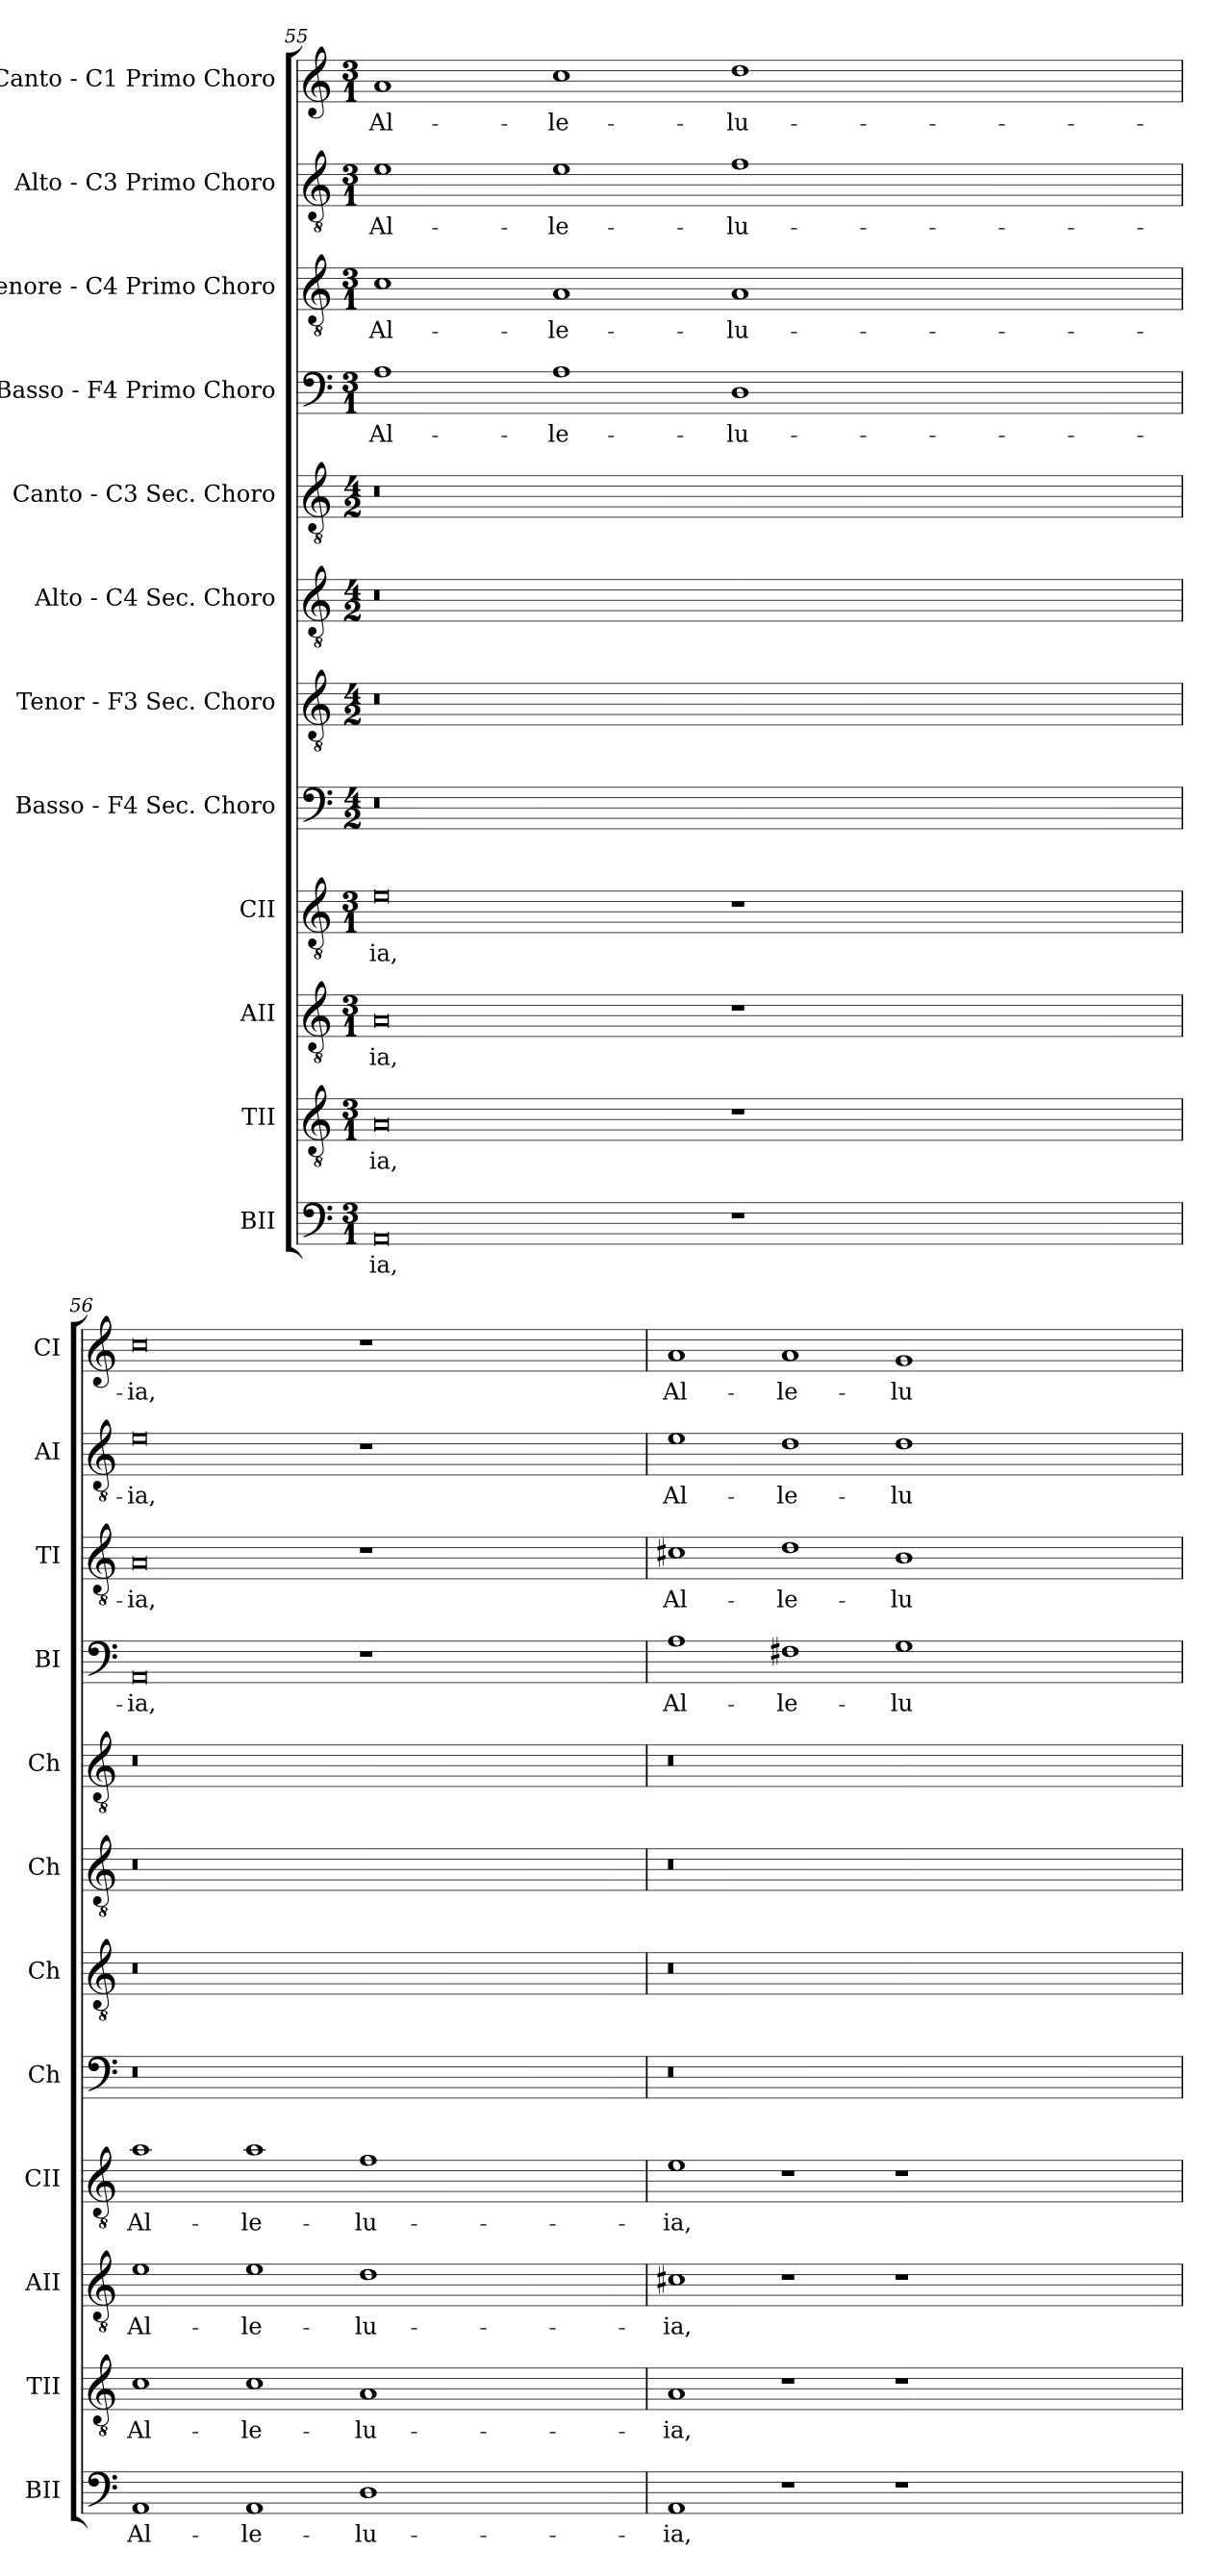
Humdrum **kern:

**kern	**text	**kern	**text	**kern	**text	**kern	**text	**kern	**kern	**kern	**kern	**kern	**text	**kern	**text	**kern	**text	**kern	**text
*part12	*part12	*part11	*part11	*part10	*part10	*part9	*part9	*part8	*part7	*part6	*part5	*part4	*part4	*part3	*part3	*part2	*part2	*part1	*part1
*staff12	*staff12	*staff11	*staff11	*staff10	*staff10	*staff9	*staff9	*staff8	*staff7	*staff6	*staff5	*staff4	*staff4	*staff3	*staff3	*staff2	*staff2	*staff1	*staff1
*I"BII	*	*I"TII	*	*I"AII	*	*I"CII	*	*I"Basso - F4  Sec. Choro	*I"Tenor - F3  Sec. Choro	*I"Alto - C4  Sec. Choro	*I"Canto - C3  Sec. Choro	*I"Basso - F4  Primo Choro	*	*I"Tenore - C4  Primo Choro	*	*I"Alto - C3  Primo Choro	*	*I"Canto - C1  Primo Choro	*
*I'BII	*	*I'TII	*	*I'AII	*	*I'CII	*	*I'Ch	*I'Ch	*I'Ch	*I'Ch	*I'BI	*	*I'TI	*	*I'AI	*	*I'CI	*
*clefF4	*	*clefGv2	*	*clefGv2	*	*clefGv2	*	*clefF4	*clefGv2	*clefGv2	*clefGv2	*clefF4	*	*clefGv2	*	*clefGv2	*	*clefG2	*
*M3/1	*	*M3/1	*	*M3/1	*	*M3/1	*	*M4/2	*M4/2	*M4/2	*M4/2	*M3/1	*	*M3/1	*	*M3/1	*	*M3/1	*
=55	=55	=55	=55	=55	=55	=55	=55	=55	=55	=55	=55	=55	=55	=55	=55	=55	=55	=55	=55
!	!LO:LY:b:cj	!	!LO:LY:b:cj	!	!LO:LY:b:cj	!	!LO:LY:b:cj	!	!	!	!	!	!LO:LY:b:cj	!	!LO:LY:b:cj	!	!LO:LY:b:cj	!	!LO:LY:b:cj
0AA	-ia,	0A	-ia,	0A	-ia,	0e	-ia,	0r	0r	0r	0r	1A	Al-	1c	Al-	1e	Al-	1a	Al-
!	!	!	!	!	!	!	!	!	!	!	!	!	!LO:LY:b:cj	!	!LO:LY:b:cj	!	!LO:LY:b:cj	!	!LO:LY:b:cj
.	.	.	.	.	.	.	.	.	.	.	.	1A	-le-	1A	-le-	1e	-le-	1cc	-le-
!LO:N:vis=1	!	!LO:N:vis=1	!	!LO:N:vis=1	!	!LO:N:vis=1	!	!	!	!	!	!	!LO:LY:b:cj	!	!LO:LY:b:cj	!	!LO:LY:b:cj	!	!LO:LY:b:cj
0.r	.	0.r	.	0.r	.	0.r	.	0.ryy	0.ryy	0.ryy	0.ryy	1D	-lu-	1A	-lu-	1f	-lu-	1dd	-lu-
.	.	.	.	.	.	.	.	.	.	.	.	0ryy	.	0ryy	.	0ryy	.	0ryy	.
=56	=56	=56	=56	=56	=56	=56	=56	=56	=56	=56	=56	=56	=56	=56	=56	=56	=56	=56	=56
!	!LO:LY:b:cj	!	!LO:LY:b:cj	!	!LO:LY:b:cj	!	!LO:LY:b:cj	!	!	!	!	!	!LO:LY:b:cj	!	!LO:LY:b:cj	!	!LO:LY:b:cj	!	!LO:LY:b:cj
1AA	Al-	1c	Al-	1e	Al-	1a	Al-	0r	0r	0r	0r	0AA	-ia,	0A	-ia,	0e	-ia,	0cc	-ia,
!	!LO:LY:b:cj	!	!LO:LY:b:cj	!	!LO:LY:b:cj	!	!LO:LY:b:cj	!	!	!	!	!	!	!	!	!	!	!	!
1AA	-le-	1c	-le-	1e	-le-	1a	-le-	.	.	.	.	.	.	.	.	.	.	.	.
!	!LO:LY:b:cj	!	!LO:LY:b:cj	!	!LO:LY:b:cj	!	!LO:LY:b:cj	!	!	!	!	!LO:N:vis=1	!	!LO:N:vis=1	!	!LO:N:vis=1	!	!LO:N:vis=1	!
1D	-lu-	1A	-lu-	1d	-lu-	1f	-lu-	0.ryy	0.ryy	0.ryy	0.ryy	0.r	.	0.r	.	0.r	.	0.r	.
0ryy	.	0ryy	.	0ryy	.	0ryy	.	.	.	.	.	.	.	.	.	.	.	.	.
!!LO:LB:g=z
=57	=57	=57	=57	=57	=57	=57	=57	=57	=57	=57	=57	=57	=57	=57	=57	=57	=57	=57	=57
!	!LO:LY:b:cj	!	!LO:LY:b:cj	!	!LO:LY:b:cj	!	!LO:LY:b:cj	!	!	!	!	!	!LO:LY:b:cj	!	!LO:LY:b:cj	!	!LO:LY:b:cj	!	!LO:LY:b:cj
1AA	-ia,	1A	-ia,	1c#X	-ia,	1e	-ia,	0r	0r	0r	0r	1A	Al-	1c#X	Al-	1e	Al-	1a	Al-
!	!	!	!	!	!	!	!	!	!	!	!	!	!LO:LY:b:cj	!	!LO:LY:b:cj	!	!LO:LY:b:cj	!	!LO:LY:b:cj
1r	.	1r	.	1r	.	1r	.	.	.	.	.	1F#X	-le-	1d	-le-	1d	-le-	1a	-le-
!LO:N:vis=1	!	!LO:N:vis=1	!	!LO:N:vis=1	!	!LO:N:vis=1	!	!	!	!	!	!	!LO:LY:b:cj	!	!LO:LY:b:cj	!	!LO:LY:b:cj	!	!LO:LY:b:cj
0.r	.	0.r	.	0.r	.	0.r	.	0.ryy	0.ryy	0.ryy	0.ryy	1G	-lu-	1B	-lu-	1d	-lu-	1g	-lu-
.	.	.	.	.	.	.	.	.	.	.	.	0ryy	.	0ryy	.	0ryy	.	0ryy	.
=	=	=	=	=	=	=	=	=	=	=	=	=	=	=	=	=	=	=	=
*-	*-	*-	*-	*-	*-	*-	*-	*-	*-	*-	*-	*-	*-	*-	*-	*-	*-	*-	*-
